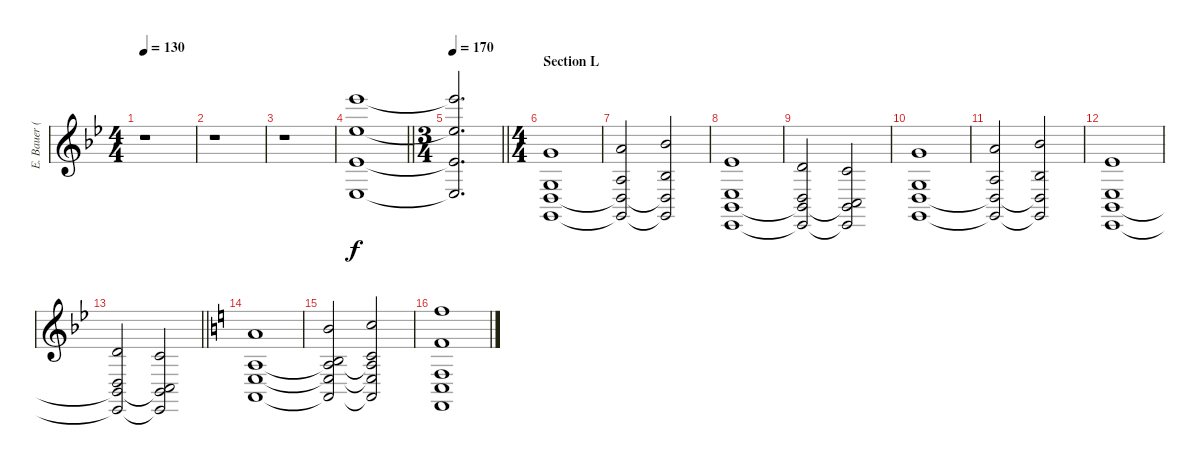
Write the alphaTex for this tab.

\track ("E. Bauer (Keyboard)" "E. Bauer (") {instrument choiraahs}
\staff {score}
\tuning (E4 B3 G3 D3 A2 E2 B1) {hide}
\ts (4 4)
\tempo 130
\clef g2
\ks gminor
r.1{dy f} |
r.1 |
r.1 |
\barLineRight lightlight
(11.1 28.2 8.3 1.4).1 |
\ts (3 4)
\tempo 170
\barLineRight lightlight
(11.1{t} 28.2{t} 8.3{t} 1.4{t}).2{d} |
\ts (4 4)
\section ("" "Section L")
(3.1 5.4 5.5 3.6).1 |
(5.1 2.3 5.5{t} 3.6{t}).2 (6.1 3.3 5.5{t} 3.6{t}).2 |
(4.2 6.5 6.6 4.7).1 |
(3.2 0.4 6.6{t} 4.7{t}).2 (1.2 3.5 6.6{t} 4.7{t}).2 |
(3.1 5.4 5.5 3.6).1 |
(5.1 2.3 5.5{t} 3.6{t}).2 (6.1 3.3 5.5{t} 3.6{t}).2 |
(4.2 6.5 6.6 4.7).1 |
\barLineRight lightlight
(3.2 0.4 6.6{t} 4.7{t}).2 (1.2 3.5 6.6{t} 4.7{t}).2 |
\ks aminor
(5.1 2.3 2.4 0.5).1 |
(7.1 0.2 2.3{t} 2.4{t} 0.5{t}).2 (8.1 1.2 2.3{t} 2.4{t} 0.5{t}).2 |
(13.1 6.2 3.4 3.5 1.6).1
